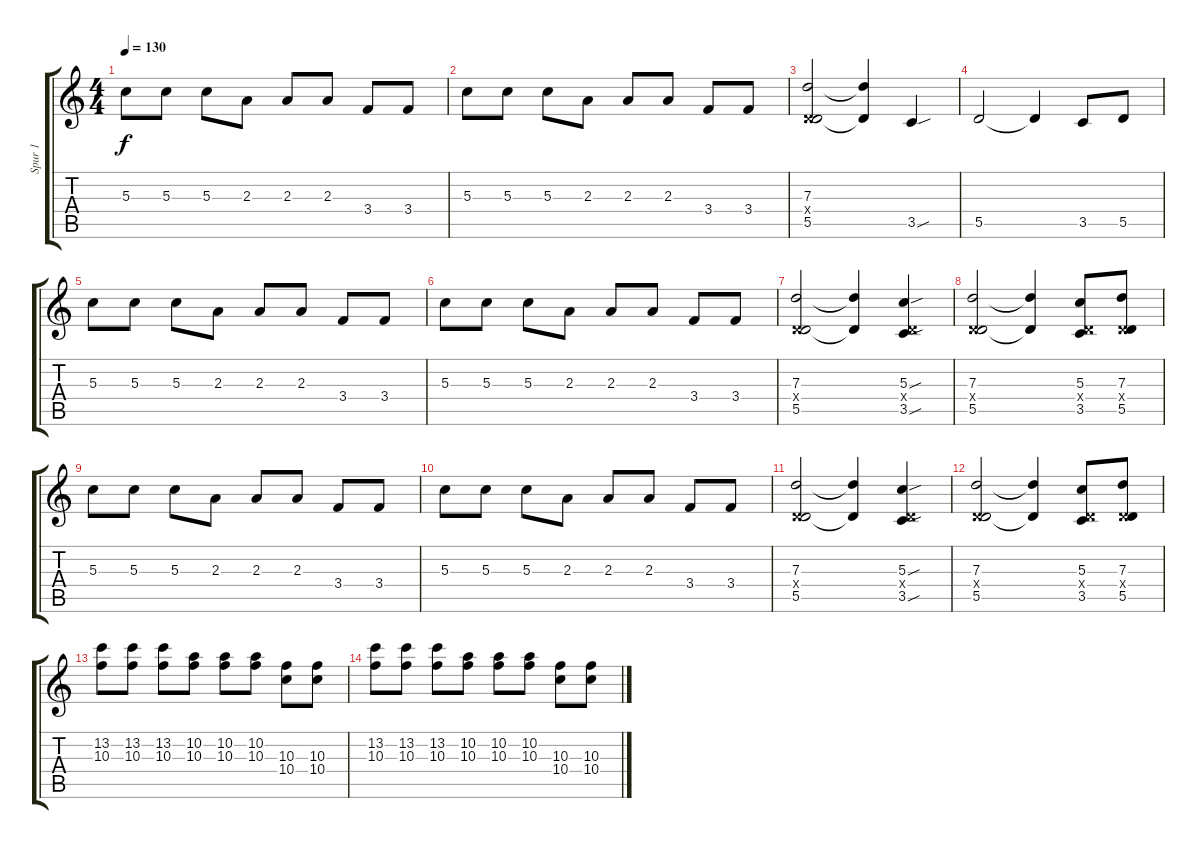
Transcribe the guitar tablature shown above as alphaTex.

\track ("Spur 1" "Spur 1") {instrument overdrivenguitar}
\staff {score tabs}
\tuning (E4 B3 G3 D3 A2 E2) {hide}
\ts (4 4)
\tempo 130
\clef g2
\ks c
5.3.8{dy f} 5.3.8 5.3.8 2.3.8 2.3.8 2.3.8 3.4.8 3.4.8 |
5.3.8 5.3.8 5.3.8 2.3.8 2.3.8 2.3.8 3.4.8 3.4.8 |
(7.3 0.4{x} 5.5).2 (7.3{t} 5.5{t}).4 3.5{sou}.4 |
5.5.2 5.5{t}.4 3.5.8 5.5.8 |
5.3.8 5.3.8 5.3.8 2.3.8 2.3.8 2.3.8 3.4.8 3.4.8 |
5.3.8 5.3.8 5.3.8 2.3.8 2.3.8 2.3.8 3.4.8 3.4.8 |
(7.3 0.4{x} 5.5).2 (7.3{t} 5.5{t}).4 (5.3{sou} 0.4{x} 3.5{sou}).4 |
(7.3 0.4{x} 5.5).2 (7.3{t} 5.5{t}).4 (5.3 0.4{x} 3.5).8 (7.3 0.4{x} 5.5).8 |
5.3.8 5.3.8 5.3.8 2.3.8 2.3.8 2.3.8 3.4.8 3.4.8 |
5.3.8 5.3.8 5.3.8 2.3.8 2.3.8 2.3.8 3.4.8 3.4.8 |
(7.3 0.4{x} 5.5).2 (7.3{t} 5.5{t}).4 (5.3{sou} 0.4{x} 3.5{sou}).4 |
(7.3 0.4{x} 5.5).2 (7.3{t} 5.5{t}).4 (5.3 0.4{x} 3.5).8 (7.3 0.4{x} 5.5).8 |
(13.2 10.3).8{volume 12} (13.2 10.3).8 (13.2 10.3).8 (10.2 10.3).8 (10.2 10.3).8 (10.2 10.3).8 (10.3 10.4).8 (10.3 10.4).8 |
(13.2 10.3).8 (13.2 10.3).8 (13.2 10.3).8 (10.2 10.3).8 (10.2 10.3).8 (10.2 10.3).8 (10.3 10.4).8 (10.3 10.4).8
